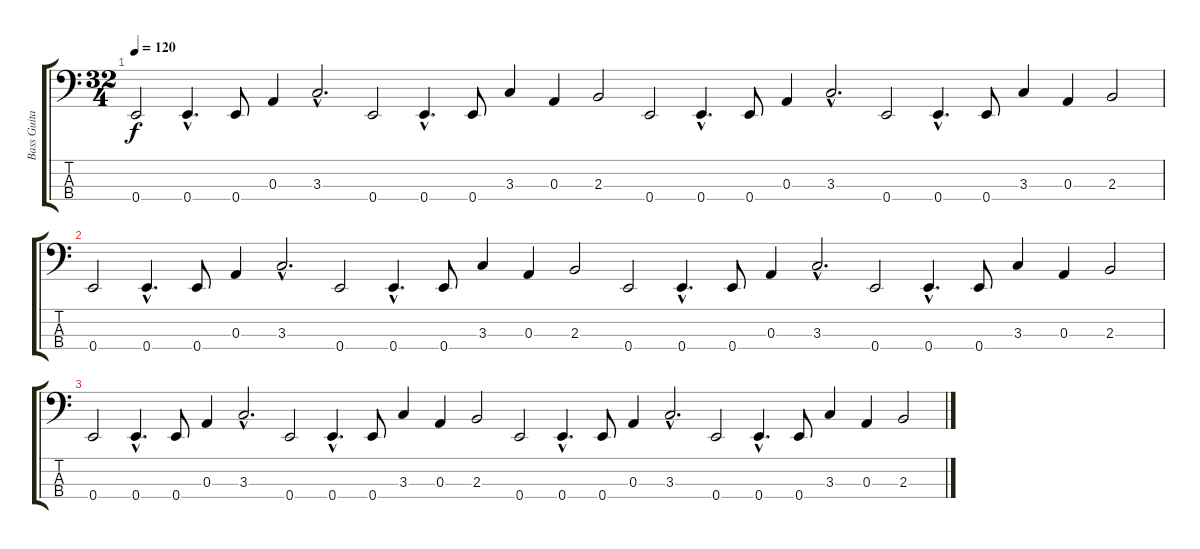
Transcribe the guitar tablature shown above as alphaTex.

\track ("Bass Guitar" "Bass Guita") {instrument electricbassfinger}
\staff {score tabs}
\tuning (G2 D2 A1 E1) {hide}
\ts (32 4)
\tempo 120
\clef f4
\ks c
0.4.2{dy f} 0.4{hac}.4{d} 0.4.8 0.3.4 3.3{hac}.2{d} 0.4.2 0.4{hac}.4{d} 0.4.8 3.3.4 0.3.4 2.3.2 0.4.2 0.4{hac}.4{d} 0.4.8 0.3.4 3.3{hac}.2{d} 0.4.2 0.4{hac}.4{d} 0.4.8 3.3.4 0.3.4 2.3.2 |
0.4.2 0.4{hac}.4{d} 0.4.8 0.3.4 3.3{hac}.2{d} 0.4.2 0.4{hac}.4{d} 0.4.8 3.3.4 0.3.4 2.3.2 0.4.2 0.4{hac}.4{d} 0.4.8 0.3.4 3.3{hac}.2{d} 0.4.2 0.4{hac}.4{d} 0.4.8 3.3.4 0.3.4 2.3.2 |
0.4.2{volume 8} 0.4{hac}.4{d} 0.4.8 0.3.4 3.3{hac}.2{d} 0.4.2 0.4{hac}.4{d} 0.4.8 3.3.4 0.3.4 2.3.2 0.4.2{volume 0} 0.4{hac}.4{d} 0.4.8 0.3.4 3.3{hac}.2{d} 0.4.2 0.4{hac}.4{d} 0.4.8 3.3.4 0.3.4 2.3.2
